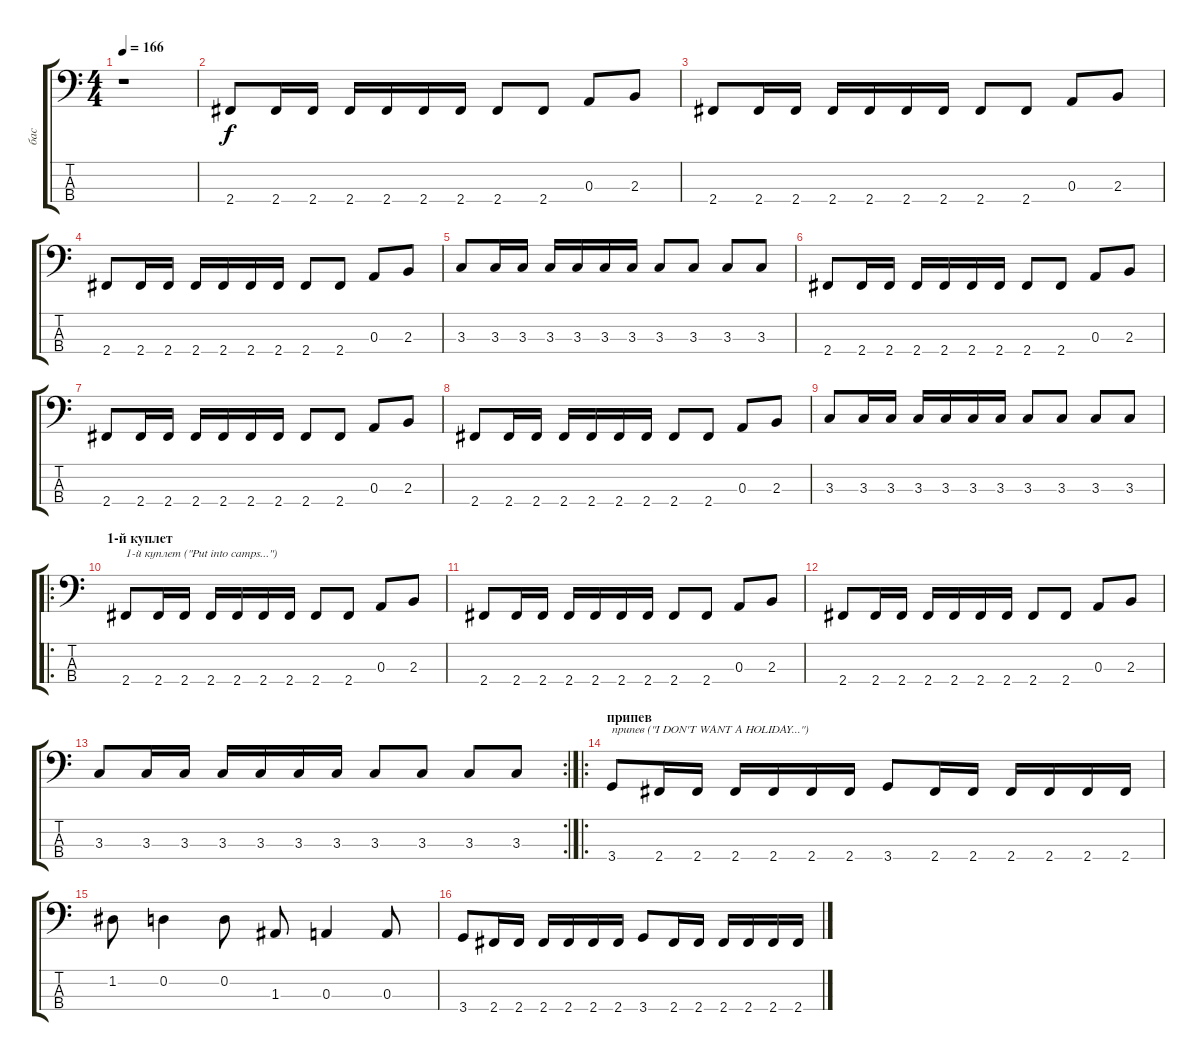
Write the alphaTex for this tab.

\track ("бас" "бас") {instrument electricbassfinger}
\staff {score tabs}
\tuning (G2 D2 A1 E1) {hide}
\ts (4 4)
\tempo 166
\clef f4
\ks c
r.1{dy f instrument electricbassfinger} |
2.4.8 2.4.16 2.4.16 2.4.16 2.4.16 2.4.16 2.4.16 2.4.8 2.4.8 0.3.8 2.3.8 |
2.4.8 2.4.16 2.4.16 2.4.16 2.4.16 2.4.16 2.4.16 2.4.8 2.4.8 0.3.8 2.3.8 |
2.4.8 2.4.16 2.4.16 2.4.16 2.4.16 2.4.16 2.4.16 2.4.8 2.4.8 0.3.8 2.3.8 |
3.3.8 3.3.16 3.3.16 3.3.16 3.3.16 3.3.16 3.3.16 3.3.8 3.3.8 3.3.8 3.3.8 |
2.4.8 2.4.16 2.4.16 2.4.16 2.4.16 2.4.16 2.4.16 2.4.8 2.4.8 0.3.8 2.3.8 |
2.4.8 2.4.16 2.4.16 2.4.16 2.4.16 2.4.16 2.4.16 2.4.8 2.4.8 0.3.8 2.3.8 |
2.4.8 2.4.16 2.4.16 2.4.16 2.4.16 2.4.16 2.4.16 2.4.8 2.4.8 0.3.8 2.3.8 |
3.3.8 3.3.16 3.3.16 3.3.16 3.3.16 3.3.16 3.3.16 3.3.8 3.3.8 3.3.8 3.3.8 |
\ro
\section ("" "1-й куплет")
2.4.8{txt "1-й куплет (\"Put into camps...\")"} 2.4.16 2.4.16 2.4.16 2.4.16 2.4.16 2.4.16 2.4.8 2.4.8 0.3.8 2.3.8 |
2.4.8 2.4.16 2.4.16 2.4.16 2.4.16 2.4.16 2.4.16 2.4.8 2.4.8 0.3.8 2.3.8 |
2.4.8 2.4.16 2.4.16 2.4.16 2.4.16 2.4.16 2.4.16 2.4.8 2.4.8 0.3.8 2.3.8 |
\rc 2
3.3.8 3.3.16 3.3.16 3.3.16 3.3.16 3.3.16 3.3.16 3.3.8 3.3.8 3.3.8 3.3.8 |
\ro
\section ("" "припев")
3.4.8{txt "припев (\"I DON'T WANT A HOLIDAY...\")"} 2.4.16 2.4.16 2.4.16 2.4.16 2.4.16 2.4.16 3.4.8 2.4.16 2.4.16 2.4.16 2.4.16 2.4.16 2.4.16 |
1.2.8 0.2.4 0.2.8 1.3.8 0.3.4 0.3.8 |
3.4.8 2.4.16 2.4.16 2.4.16 2.4.16 2.4.16 2.4.16 3.4.8 2.4.16 2.4.16 2.4.16 2.4.16 2.4.16 2.4.16
